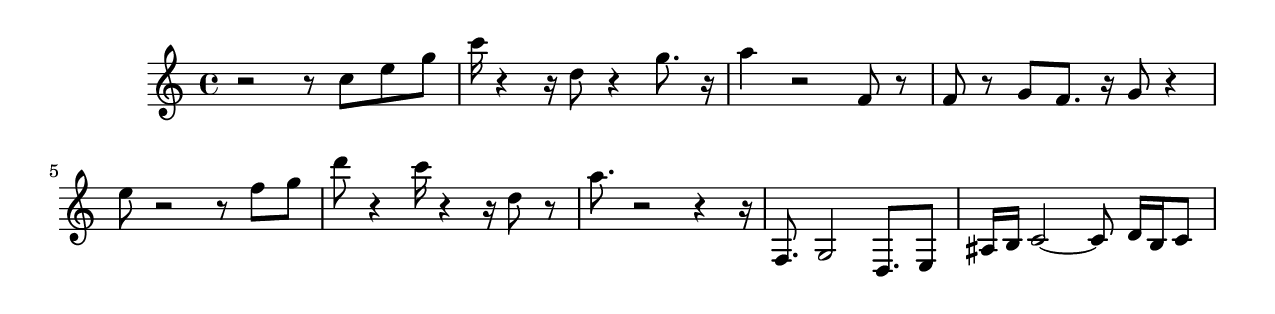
#(set-default-paper-size "letter")

<<

\new ChordNames {
    \set majorSevenSymbol = \markup { maj7 } 
    \set additionalPitchPrefix = #"add"
    \chordmode {
        s16*144
    }
}

\new Staff { 
    {
        \clef treble
        \key c \major
        \time 4/4
        
        r2~ r8 c''8 e''8 g''8 | c'''16 r4~ r16 d''8 r4 g''8. r16 | a''4 r2 f'8 r8 | f'8 r8 g'8 f'8. r16 g'8 r4 | e''8 r2~ r8 f''8 g''8 | d'''8 r4 c'''16 r4~ r16 d''8 r8 | a''8. r2~ r4~ r16 | f8. g2 d8. e8 | ais16 b16 c'2~ c'8 d'16 b16 c'8
    }
}

>>

\version "2.18.2"